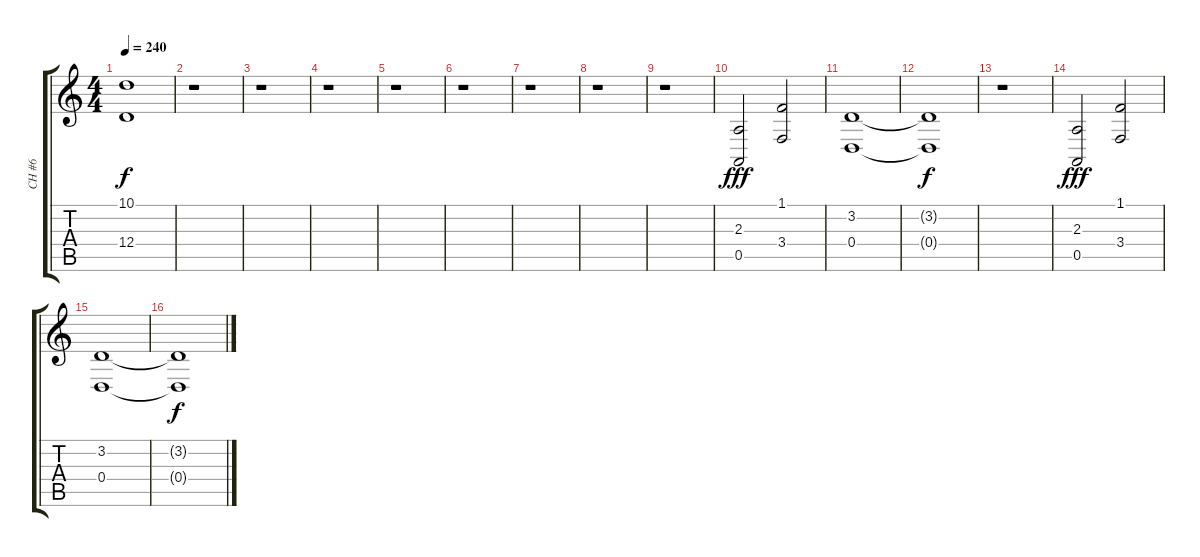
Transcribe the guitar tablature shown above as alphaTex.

\track ("CH #6" "CH #6") {instrument stringensemble2}
\staff {score tabs}
\tuning (E4 B3 G3 D3 A2 E2) {hide}
\ts (4 4)
\tempo 240
\clef g2
\ks c
(10.1{t} 12.4{t}).1{dy f} |
r.1 |
r.1 |
r.1 |
r.1 |
r.1 |
r.1 |
r.1 |
r.1 |
(2.3 0.5).2{dy fff} (1.1 3.4).2 |
(3.2 0.4).1 |
(3.2{t} 0.4{t}).1{dy f} |
r.1 |
(2.3 0.5).2{dy fff} (1.1 3.4).2 |
(3.2 0.4).1 |
(3.2{t} 0.4{t}).1{dy f}
